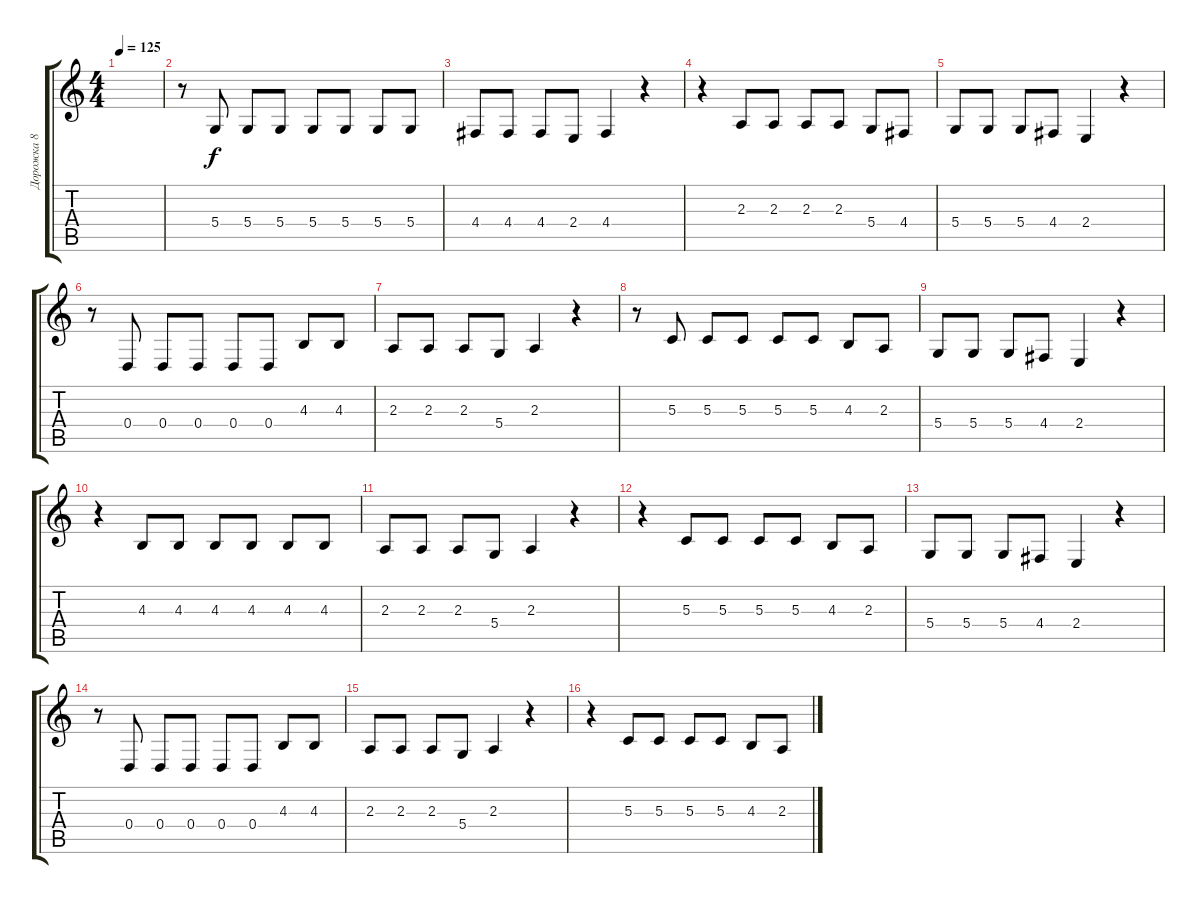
\track ("Дорожка 8" "Дорожка 8") {instrument lead6voice}
\staff {score tabs}
\tuning (E4 B3 G3 D3 A2 E2) {hide}
\ts (4 4)
\tempo 125
\clef g2
\ks c
|
r.8 5.4.8 5.4.8 5.4.8 5.4.8 5.4.8 5.4.8 5.4.8 |
4.4.8 4.4.8 4.4.8 2.4.8 4.4.4 r.4 |
r.4 2.3.8 2.3.8 2.3.8 2.3.8 5.4.8 4.4.8 |
5.4.8 5.4.8 5.4.8 4.4.8 2.4.4 r.4 |
r.8 0.4.8 0.4.8 0.4.8 0.4.8 0.4.8 4.3.8 4.3.8 |
2.3.8 2.3.8 2.3.8 5.4.8 2.3.4 r.4 |
r.8 5.3.8 5.3.8 5.3.8 5.3.8 5.3.8 4.3.8 2.3.8 |
5.4.8 5.4.8 5.4.8 4.4.8 2.4.4 r.4 |
r.4 4.3.8 4.3.8 4.3.8 4.3.8 4.3.8 4.3.8 |
2.3.8 2.3.8 2.3.8 5.4.8 2.3.4 r.4 |
r.4 5.3.8 5.3.8 5.3.8 5.3.8 4.3.8 2.3.8 |
5.4.8 5.4.8 5.4.8 4.4.8 2.4.4 r.4 |
r.8 0.4.8 0.4.8 0.4.8 0.4.8 0.4.8 4.3.8 4.3.8 |
2.3.8 2.3.8 2.3.8 5.4.8 2.3.4 r.4 |
r.4 5.3.8 5.3.8 5.3.8 5.3.8 4.3.8 2.3.8
